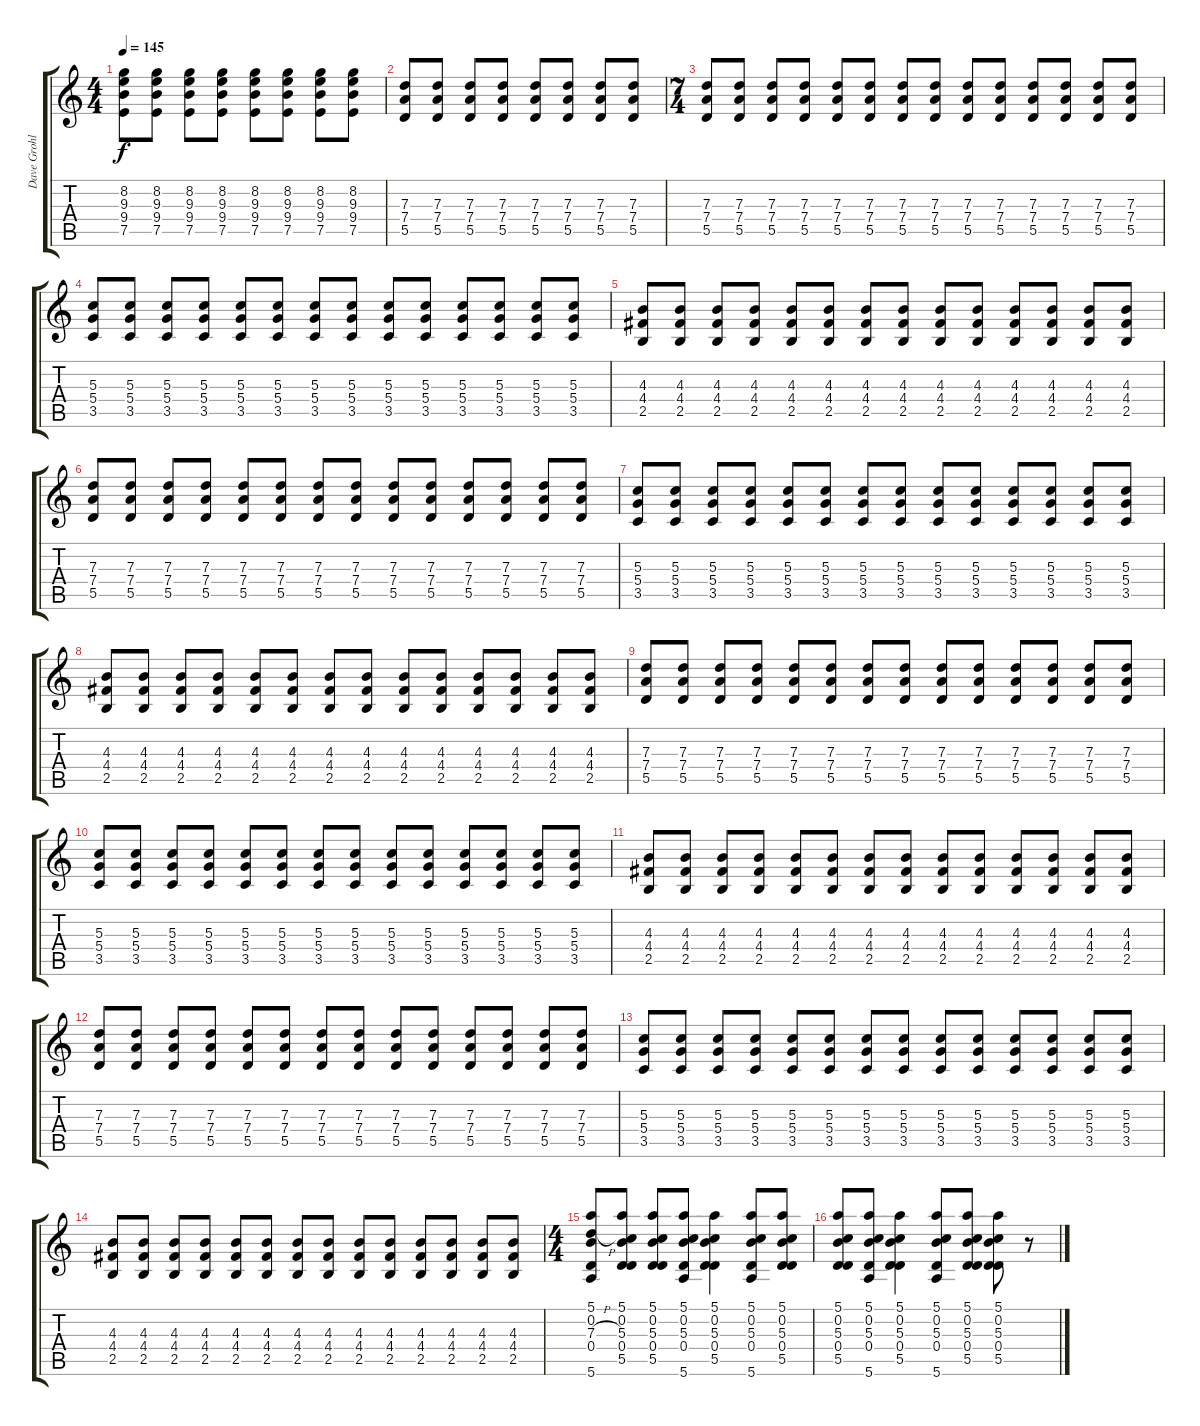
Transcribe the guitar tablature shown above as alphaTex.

\track ("Dave Grohl " "Dave Grohl") {instrument overdrivenguitar}
\staff {score tabs}
\tuning (E4 B3 G3 D3 A2 E2) {hide}
\ts (4 4)
\tempo 145
\clef g2
\ks c
(8.2 9.3 9.4 7.5).8{dy f} (8.2 9.3 9.4 7.5).8 (8.2 9.3 9.4 7.5).8 (8.2 9.3 9.4 7.5).8 (8.2 9.3 9.4 7.5).8 (8.2 9.3 9.4 7.5).8 (8.2 9.3 9.4 7.5).8 (8.2 9.3 9.4 7.5).8 |
(7.3 7.4 5.5).8 (7.3 7.4 5.5).8 (7.3 7.4 5.5).8 (7.3 7.4 5.5).8 (7.3 7.4 5.5).8 (7.3 7.4 5.5).8 (7.3 7.4 5.5).8 (7.3 7.4 5.5).8 |
\ts (7 4)
(7.3 7.4 5.5).8{instrument overdrivenguitar} (7.3 7.4 5.5).8 (7.3 7.4 5.5).8 (7.3 7.4 5.5).8 (7.3 7.4 5.5).8 (7.3 7.4 5.5).8 (7.3 7.4 5.5).8 (7.3 7.4 5.5).8 (7.3 7.4 5.5).8 (7.3 7.4 5.5).8 (7.3 7.4 5.5).8 (7.3 7.4 5.5).8 (7.3 7.4 5.5).8 (7.3 7.4 5.5).8 |
(5.3 5.4 3.5).8 (5.3 5.4 3.5).8 (5.3 5.4 3.5).8 (5.3 5.4 3.5).8 (5.3 5.4 3.5).8 (5.3 5.4 3.5).8 (5.3 5.4 3.5).8 (5.3 5.4 3.5).8 (5.3 5.4 3.5).8 (5.3 5.4 3.5).8 (5.3 5.4 3.5).8 (5.3 5.4 3.5).8 (5.3 5.4 3.5).8 (5.3 5.4 3.5).8 |
(4.3 4.4 2.5).8 (4.3 4.4 2.5).8 (4.3 4.4 2.5).8 (4.3 4.4 2.5).8 (4.3 4.4 2.5).8 (4.3 4.4 2.5).8 (4.3 4.4 2.5).8 (4.3 4.4 2.5).8 (4.3 4.4 2.5).8 (4.3 4.4 2.5).8 (4.3 4.4 2.5).8 (4.3 4.4 2.5).8 (4.3 4.4 2.5).8 (4.3 4.4 2.5).8 |
(7.3 7.4 5.5).8 (7.3 7.4 5.5).8 (7.3 7.4 5.5).8 (7.3 7.4 5.5).8 (7.3 7.4 5.5).8 (7.3 7.4 5.5).8 (7.3 7.4 5.5).8 (7.3 7.4 5.5).8 (7.3 7.4 5.5).8 (7.3 7.4 5.5).8 (7.3 7.4 5.5).8 (7.3 7.4 5.5).8 (7.3 7.4 5.5).8 (7.3 7.4 5.5).8 |
(5.3 5.4 3.5).8 (5.3 5.4 3.5).8 (5.3 5.4 3.5).8 (5.3 5.4 3.5).8 (5.3 5.4 3.5).8 (5.3 5.4 3.5).8 (5.3 5.4 3.5).8 (5.3 5.4 3.5).8 (5.3 5.4 3.5).8 (5.3 5.4 3.5).8 (5.3 5.4 3.5).8 (5.3 5.4 3.5).8 (5.3 5.4 3.5).8 (5.3 5.4 3.5).8 |
(4.3 4.4 2.5).8 (4.3 4.4 2.5).8 (4.3 4.4 2.5).8 (4.3 4.4 2.5).8 (4.3 4.4 2.5).8 (4.3 4.4 2.5).8 (4.3 4.4 2.5).8 (4.3 4.4 2.5).8 (4.3 4.4 2.5).8 (4.3 4.4 2.5).8 (4.3 4.4 2.5).8 (4.3 4.4 2.5).8 (4.3 4.4 2.5).8 (4.3 4.4 2.5).8 |
(7.3 7.4 5.5).8 (7.3 7.4 5.5).8 (7.3 7.4 5.5).8 (7.3 7.4 5.5).8 (7.3 7.4 5.5).8 (7.3 7.4 5.5).8 (7.3 7.4 5.5).8 (7.3 7.4 5.5).8 (7.3 7.4 5.5).8 (7.3 7.4 5.5).8 (7.3 7.4 5.5).8 (7.3 7.4 5.5).8 (7.3 7.4 5.5).8 (7.3 7.4 5.5).8 |
(5.3 5.4 3.5).8 (5.3 5.4 3.5).8 (5.3 5.4 3.5).8 (5.3 5.4 3.5).8 (5.3 5.4 3.5).8 (5.3 5.4 3.5).8 (5.3 5.4 3.5).8 (5.3 5.4 3.5).8 (5.3 5.4 3.5).8 (5.3 5.4 3.5).8 (5.3 5.4 3.5).8 (5.3 5.4 3.5).8 (5.3 5.4 3.5).8 (5.3 5.4 3.5).8 |
(4.3 4.4 2.5).8 (4.3 4.4 2.5).8 (4.3 4.4 2.5).8 (4.3 4.4 2.5).8 (4.3 4.4 2.5).8 (4.3 4.4 2.5).8 (4.3 4.4 2.5).8 (4.3 4.4 2.5).8 (4.3 4.4 2.5).8 (4.3 4.4 2.5).8 (4.3 4.4 2.5).8 (4.3 4.4 2.5).8 (4.3 4.4 2.5).8 (4.3 4.4 2.5).8 |
(7.3 7.4 5.5).8 (7.3 7.4 5.5).8 (7.3 7.4 5.5).8 (7.3 7.4 5.5).8 (7.3 7.4 5.5).8 (7.3 7.4 5.5).8 (7.3 7.4 5.5).8 (7.3 7.4 5.5).8 (7.3 7.4 5.5).8 (7.3 7.4 5.5).8 (7.3 7.4 5.5).8 (7.3 7.4 5.5).8 (7.3 7.4 5.5).8 (7.3 7.4 5.5).8 |
(5.3 5.4 3.5).8 (5.3 5.4 3.5).8 (5.3 5.4 3.5).8 (5.3 5.4 3.5).8 (5.3 5.4 3.5).8 (5.3 5.4 3.5).8 (5.3 5.4 3.5).8 (5.3 5.4 3.5).8 (5.3 5.4 3.5).8 (5.3 5.4 3.5).8 (5.3 5.4 3.5).8 (5.3 5.4 3.5).8 (5.3 5.4 3.5).8 (5.3 5.4 3.5).8 |
(4.3 4.4 2.5).8 (4.3 4.4 2.5).8 (4.3 4.4 2.5).8 (4.3 4.4 2.5).8 (4.3 4.4 2.5).8 (4.3 4.4 2.5).8 (4.3 4.4 2.5).8 (4.3 4.4 2.5).8 (4.3 4.4 2.5).8 (4.3 4.4 2.5).8 (4.3 4.4 2.5).8 (4.3 4.4 2.5).8 (4.3 4.4 2.5).8 (4.3 4.4 2.5).8 |
\ts (4 4)
(5.1 0.2 7.3{h} 0.4 5.6).8 (5.1 0.2 5.3 0.4 5.5).8 (5.1 0.2 5.3 0.4 5.5).8 (5.1 0.2 5.3 0.4 5.6).8 (5.1 0.2 5.3 0.4 5.5).4 (5.1 0.2 5.3 0.4 5.6).8 (5.1 0.2 5.3 0.4 5.5).8 |
(5.1 0.2 5.3 0.4 5.5).8 (5.1 0.2 5.3 0.4 5.6).8 (5.1 0.2 5.3 0.4 5.5).4 (5.1 0.2 5.3 0.4 5.6).8 (5.1 0.2 5.3 0.4 5.5).8 (5.1 0.2 5.3 0.4 5.5).8 r.8
